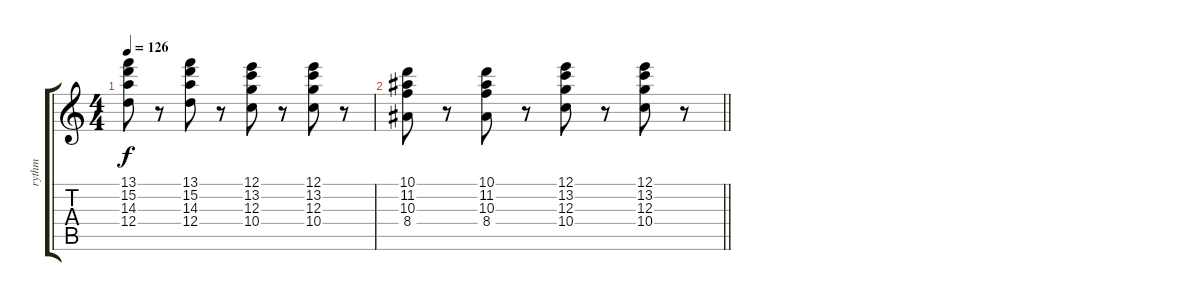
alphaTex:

\track ("rythm" "rythm") {instrument acousticguitarnylon}
\staff {score tabs}
\tuning (E4 B3 G3 D3 A2 E2) {hide}
\ts (4 4)
\tempo 126
\clef g2
\ks c
(13.1 15.2 14.3 12.4).8{dy f} r.8 (13.1 15.2 14.3 12.4).8 r.8 (12.1 13.2 12.3 10.4).8 r.8 (12.1 13.2 12.3 10.4).8 r.8 |
\barLineRight lightlight
(10.1 11.2 10.3 8.4).8 r.8 (10.1 11.2 10.3 8.4).8 r.8 (12.1 13.2 12.3 10.4).8 r.8 (12.1 13.2 12.3 10.4).8 r.8
